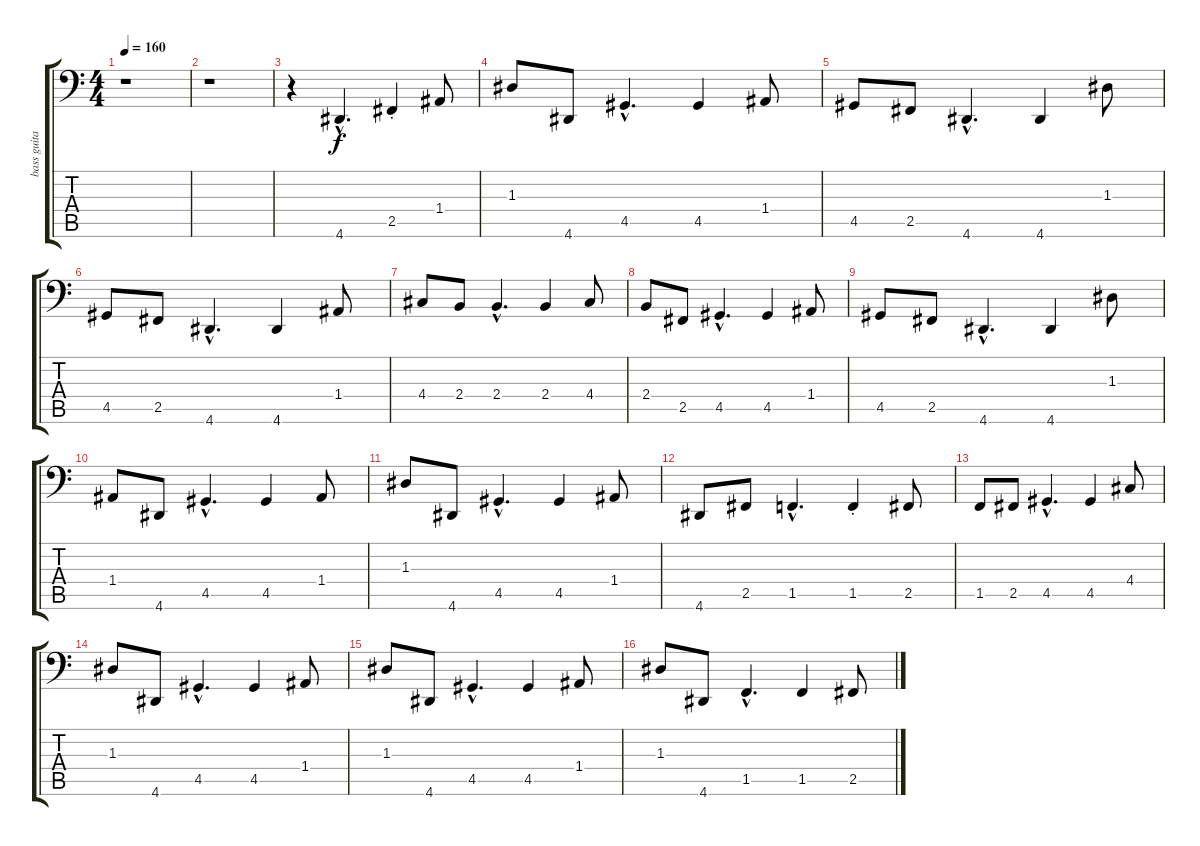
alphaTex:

\track ("bass guitar" "bass guita") {instrument electricbasspick}
\staff {score tabs}
\tuning (C3 G2 D2 A1 E1 B0) {hide}
\ts (4 4)
\tempo 160
\clef f4
\ks c
r.1{dy f} |
r.1 |
r.4 4.6{hac}.4{d} 2.5{st}.4 1.4.8 |
1.3.8 4.6.8 4.5{hac}.4{d} 4.5.4 1.4.8 |
4.5.8 2.5.8 4.6{hac}.4{d} 4.6.4 1.3.8 |
4.5.8 2.5.8 4.6{hac}.4{d} 4.6.4 1.4.8 |
4.4.8 2.4.8 2.4{hac}.4{d} 2.4.4 4.4.8 |
2.4.8 2.5.8 4.5{hac}.4{d} 4.5.4 1.4.8 |
4.5.8 2.5.8 4.6{hac}.4{d} 4.6.4 1.3.8 |
1.4.8 4.6.8 4.5{hac}.4{d} 4.5.4 1.4.8 |
1.3.8 4.6.8 4.5{hac}.4{d} 4.5.4 1.4.8 |
4.6.8 2.5.8 1.5{hac}.4{d} 1.5{st}.4 2.5.8 |
1.5.8 2.5.8 4.5{hac}.4{d} 4.5.4 4.4.8 |
1.3.8 4.6.8 4.5{hac}.4{d} 4.5.4 1.4.8 |
1.3.8 4.6.8 4.5{hac}.4{d} 4.5.4 1.4.8 |
1.3.8 4.6.8 1.5{hac}.4{d} 1.5.4 2.5.8
